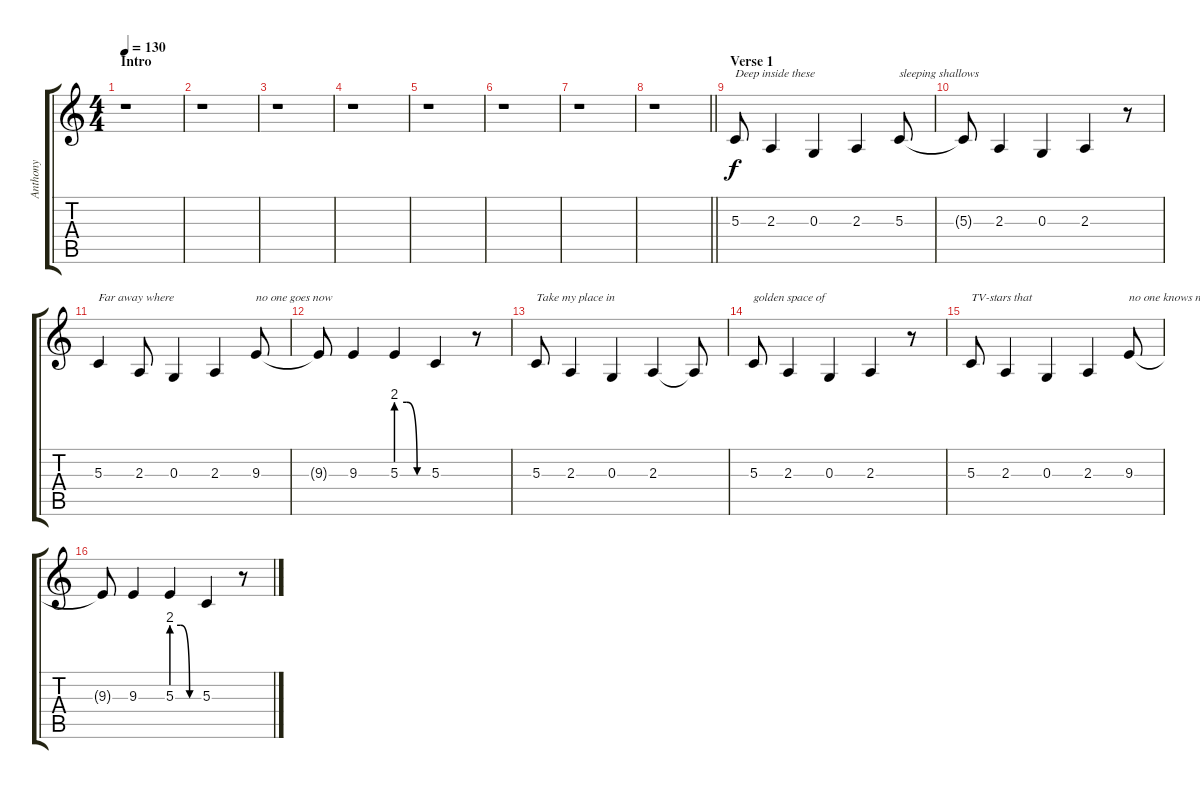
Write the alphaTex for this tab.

\track ("Anthony" "Anthony") {instrument sopranosax}
\staff {score tabs}
\tuning (E4 B3 G3 D3 A2 E2) {hide}
\ts (4 4)
\section ("" "Intro")
\tempo 130
\clef g2
\ks c
r.1{dy f instrument sopranosax} |
r.1 |
r.1 |
r.1 |
r.1 |
r.1 |
r.1 |
\barLineRight lightlight
r.1 |
\section ("" "Verse 1")
5.3.8{txt "Deep inside these"} 2.3.4 0.3.4 2.3.4 5.3.8{txt "sleeping shallows"} |
5.3{t}.8 2.3.4 0.3.4 2.3.4 r.8 |
5.3.4{txt "Far away where"} 2.3.8 0.3.4 2.3.4 9.3.8{txt "no one goes now"} |
9.3{t}.8 9.3.4 5.3{be (custom 0 8 20 8 40 0 60 0)}.4 5.3.4 r.8 |
5.3.8{txt "Take my place in"} 2.3.4 0.3.4 2.3.4 2.3{t}.8 |
5.3.8{txt "golden space of"} 2.3.4 0.3.4 2.3.4 r.8 |
5.3.8{txt "TV-stars that"} 2.3.4 0.3.4 2.3.4 9.3.8{txt "no one knows now"} |
9.3{t}.8 9.3.4 5.3{be (custom 0 8 20 8 40 0 60 0)}.4 5.3.4 r.8
